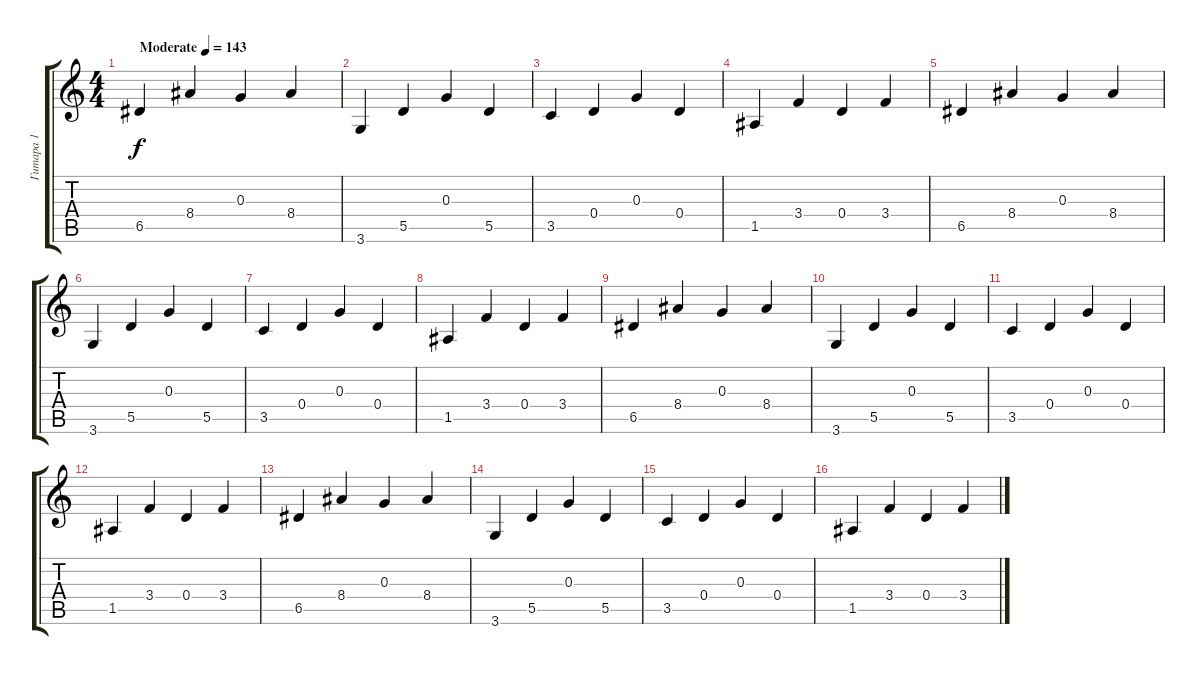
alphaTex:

\track ("Гитара 1" "Гитара 1") {instrument acousticguitarsteel}
\staff {score tabs}
\tuning (E4 B3 G3 D3 A2 E2) {hide}
\ts (4 4)
\tempo (143 "Moderate")
\clef g2
\ks c
6.5.4{dy f instrument acousticguitarsteel} 8.4.4 0.3.4 8.4.4 |
3.6.4 5.5.4 0.3.4 5.5.4 |
3.5.4 0.4.4 0.3.4 0.4.4 |
1.5.4 3.4.4 0.4.4 3.4.4 |
6.5.4 8.4.4 0.3.4 8.4.4 |
3.6.4 5.5.4 0.3.4 5.5.4 |
3.5.4 0.4.4 0.3.4 0.4.4 |
1.5.4 3.4.4 0.4.4 3.4.4 |
6.5.4 8.4.4 0.3.4 8.4.4 |
3.6.4 5.5.4 0.3.4 5.5.4 |
3.5.4 0.4.4 0.3.4 0.4.4 |
1.5.4 3.4.4 0.4.4 3.4.4 |
6.5.4 8.4.4 0.3.4 8.4.4 |
3.6.4 5.5.4 0.3.4 5.5.4 |
3.5.4 0.4.4 0.3.4 0.4.4 |
1.5.4 3.4.4 0.4.4 3.4.4
